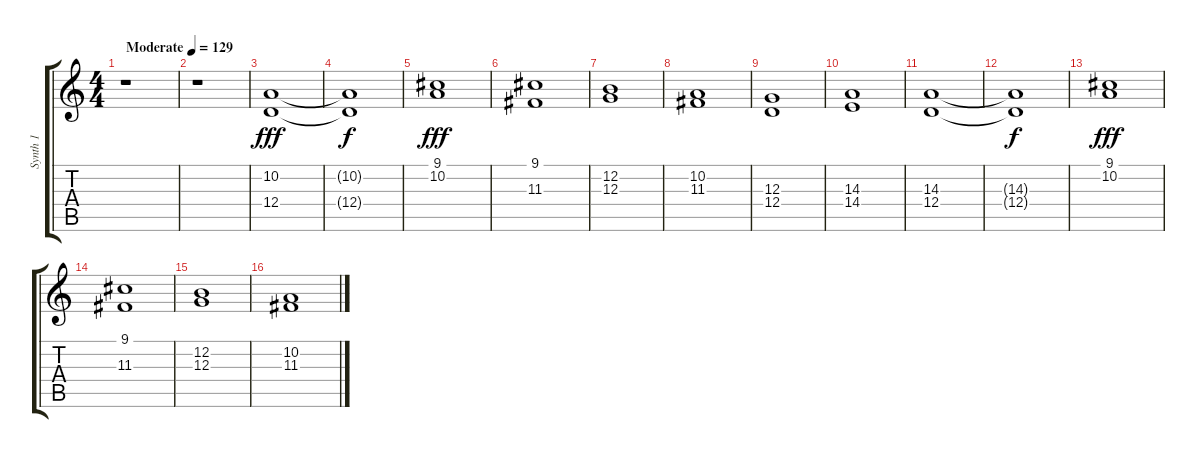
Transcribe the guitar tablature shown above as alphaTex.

\track ("Synth 1" "Synth 1") {instrument acousticgrandpiano}
\staff {score tabs}
\tuning (E4 B3 G3 D3 A2 E2) {hide}
\ts (4 4)
\tempo (129 "Moderate")
\clef g2
\ks c
r.1{dy fff instrument acousticgrandpiano} |
r.1 |
(10.2 12.4).1 |
(10.2{t} 12.4{t}).1{dy f} |
(9.1 10.2).1{dy fff} |
(9.1 11.3).1 |
(12.2 12.3).1 |
(10.2 11.3).1 |
(12.3 12.4).1 |
(14.3 14.4).1 |
(14.3 12.4).1 |
(14.3{t} 12.4{t}).1{dy f} |
(9.1 10.2).1{dy fff} |
(9.1 11.3).1 |
(12.2 12.3).1 |
(10.2 11.3).1
